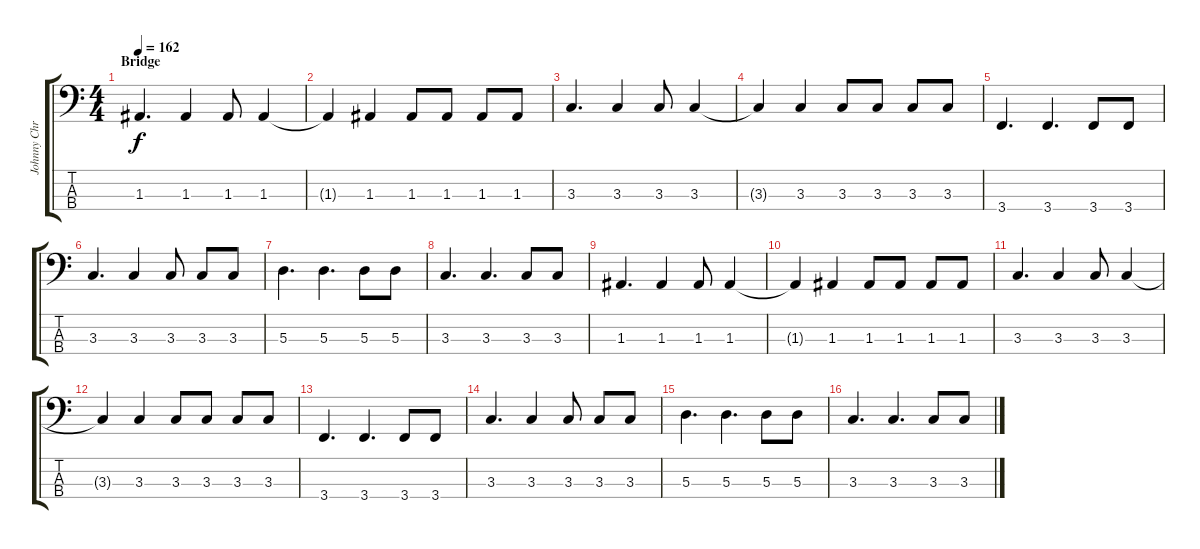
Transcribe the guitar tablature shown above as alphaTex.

\track ("Johnny Christ" "Johnny Chr") {instrument electricbassfinger}
\staff {score tabs}
\tuning (G2 D2 A1 D1) {hide}
\ts (4 4)
\section ("" "Bridge")
\tempo 162
\clef f4
\ks c
1.3.4{d dy f} 1.3.4 1.3.8 1.3.4 |
1.3{t}.4 1.3.4 1.3.8 1.3.8 1.3.8 1.3.8 |
3.3.4{d} 3.3.4 3.3.8 3.3.4 |
3.3{t}.4 3.3.4 3.3.8 3.3.8 3.3.8 3.3.8 |
3.4.4{d} 3.4.4{d} 3.4.8 3.4.8 |
3.3.4{d} 3.3.4 3.3.8 3.3.8 3.3.8 |
5.3.4{d} 5.3.4{d} 5.3.8 5.3.8 |
3.3.4{d} 3.3.4{d} 3.3.8 3.3.8 |
1.3.4{d} 1.3.4 1.3.8 1.3.4 |
1.3{t}.4 1.3.4 1.3.8 1.3.8 1.3.8 1.3.8 |
3.3.4{d} 3.3.4 3.3.8 3.3.4 |
3.3{t}.4 3.3.4 3.3.8 3.3.8 3.3.8 3.3.8 |
3.4.4{d} 3.4.4{d} 3.4.8 3.4.8 |
3.3.4{d} 3.3.4 3.3.8 3.3.8 3.3.8 |
5.3.4{d} 5.3.4{d} 5.3.8 5.3.8 |
3.3.4{d} 3.3.4{d} 3.3.8 3.3.8
